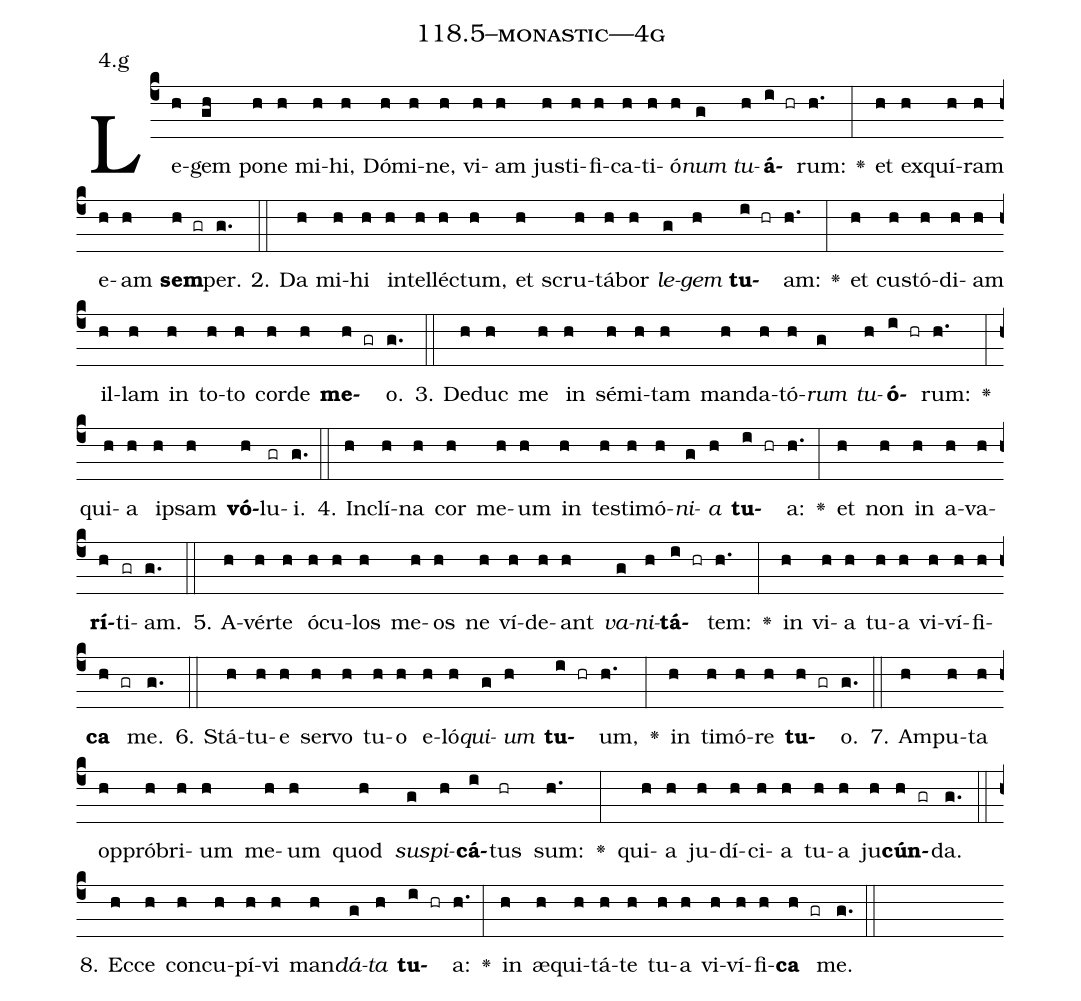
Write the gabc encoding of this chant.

name: 118.5--monastic---4g;
annotation: 4.g;
%%
(c4)Le(h)gem(gh) po(h)ne(h) mi(h)hi,(h) Dó(h)mi(h)ne,(h) vi(h)am(h) jus(h)ti(h)fi(h)ca(h)ti(h)ó(h)<i>num</i>(g) <i>tu</i>(h)<b>á</b>(i hr)rum:(h.) <v>\greheightstar</v>(:) et(h) ex(h)quí(h)ram(h) e(h)am(h) <b>sem</b>(h gr)per.(g.) (::)
2. Da(h) mi(h)hi(h) in(h)tel(h)léc(h)tum,(h) et(h) scru(h)tá(h)bor(h) <i>le</i>(g)<i>gem</i>(h) <b>tu</b>(i hr)am:(h.) <v>\greheightstar</v>(:) et(h) cus(h)tó(h)di(h)am(h) il(h)lam(h) in(h) to(h)to(h) cor(h)de(h) <b>me</b>(h gr)o.(g.) (::)
3. De(h)duc(h) me(h) in(h) sé(h)mi(h)tam(h) man(h)da(h)tó(h)<i>rum</i>(g) <i>tu</i>(h)<b>ó</b>(i hr)rum:(h.) <v>\greheightstar</v>(:) qui(h)a(h) ip(h)sam(h) <b>vó</b>(h)lu(gr)i.(g.) (::)
4. In(h)clí(h)na(h) cor(h) me(h)um(h) in(h) tes(h)ti(h)mó(h)<i>ni</i>(g)<i>a</i>(h) <b>tu</b>(i hr)a:(h.) <v>\greheightstar</v>(:) et(h) non(h) in(h) a(h)va(h)<b>rí</b>(h)ti(gr)am.(g.) (::)
5. A(h)vér(h)te(h) ó(h)cu(h)los(h) me(h)os(h) ne(h) ví(h)de(h)ant(h) <i>va</i>(g)<i>ni</i>(h)<b>tá</b>(i hr)tem:(h.) <v>\greheightstar</v>(:) in(h) vi(h)a(h) tu(h)a(h) vi(h)ví(h)fi(h)<b>ca</b>(h gr) me.(g.) (::)
6. Stá(h)tu(h)e(h) ser(h)vo(h) tu(h)o(h) e(h)ló(h)<i>qui</i>(g)<i>um</i>(h) <b>tu</b>(i hr)um,(h.) <v>\greheightstar</v>(:) in(h) ti(h)mó(h)re(h) <b>tu</b>(h gr)o.(g.) (::)
7. Am(h)pu(h)ta(h) op(h)pró(h)bri(h)um(h) me(h)um(h) quod(h) <i>su</i>(g)<i>spi</i>(h)<b>cá</b>(i)tus(hr) sum:(h.) <v>\greheightstar</v>(:) qui(h)a(h) ju(h)dí(h)ci(h)a(h) tu(h)a(h) ju(h)<b>cún</b>(h gr)da.(g.) (::)
8. Ec(h)ce(h) con(h)cu(h)pí(h)vi(h) man(h)<i>dá</i>(g)<i>ta</i>(h) <b>tu</b>(i hr)a:(h.) <v>\greheightstar</v>(:) in(h) æ(h)qui(h)tá(h)te(h) tu(h)a(h) vi(h)ví(h)fi(h)<b>ca</b>(h gr) me.(g.) (::)
